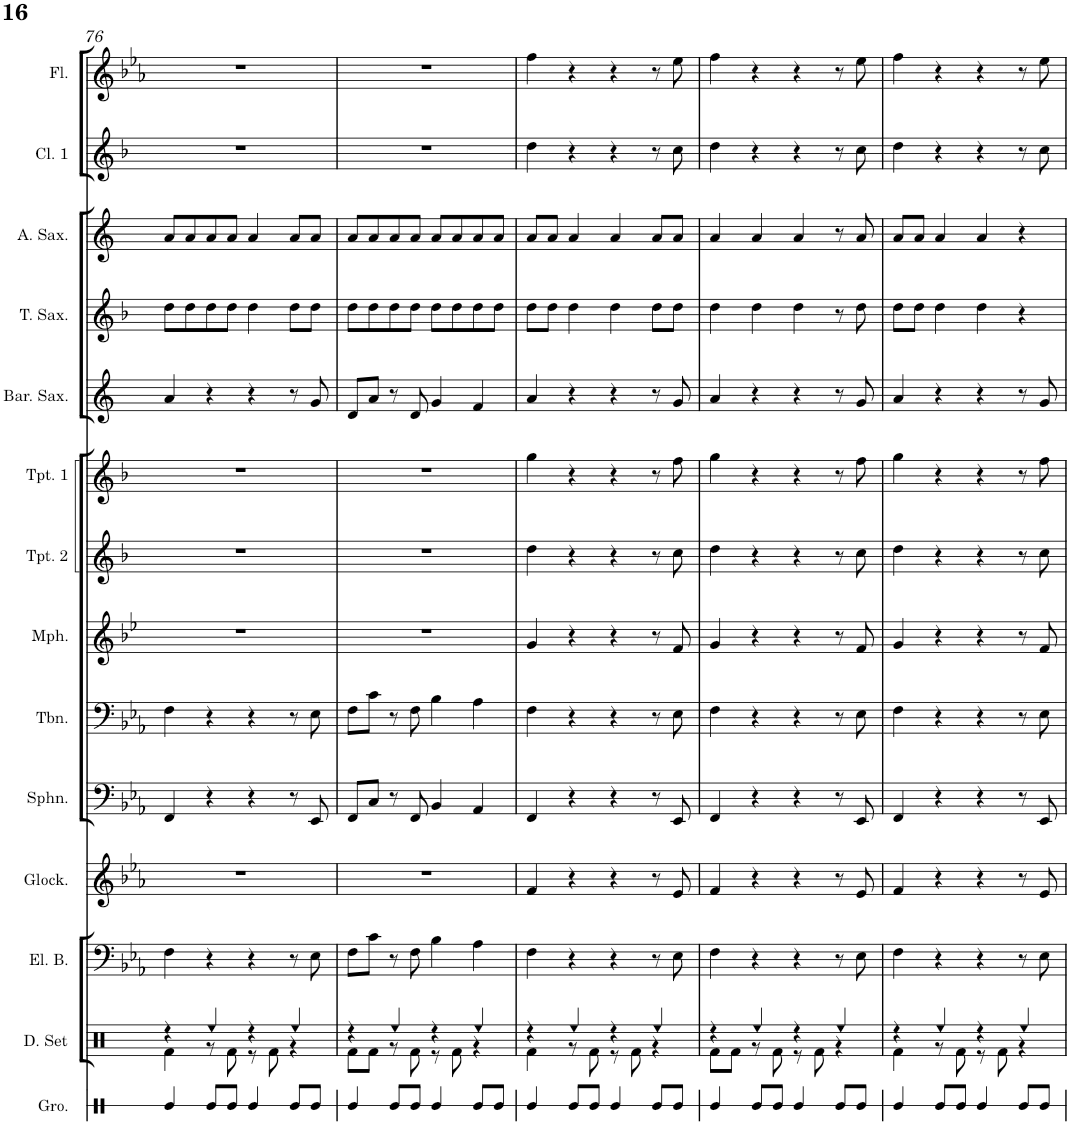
**kern	**kern	**kern	**kern	**kern	**kern	**kern	**kern	**kern	**kern	**kern	**kern	**kern	**kern
*part14	*part13	*part12	*part11	*part10	*part9	*part8	*part7	*part6	*part5	*part4	*part3	*part2	*part1
*staff14	*staff13	*staff12	*staff11	*staff10	*staff9	*staff8	*staff7	*staff6	*staff5	*staff4	*staff3	*staff2	*staff1
*I"Güiro	*I"Drumset	*I"Electric Bass	*I"Glockenspiel	*I"Sousaphone	*I"Trombone	*I"Mellophone	*I"Trumpet 2	*I"Trumpet 1	*I"Baritone Sax	*I"Tenor Sax	*I"Alto Sax	*I"Clarinet 1	*I"Flute
*I'Gro.	*I'D. Set	*I'El. B.	*I'Glock.	*I'Sphn.	*I'Tbn.	*I'Mph.	*I'Tpt. 2	*I'Tpt. 1	*I'Bar. Sax.	*I'T. Sax.	*I'A. Sax.	*I'Cl. 1	*I'Fl.
!!LO:PB:g=z
*clefX	*clefX	*clefF4	*clefG2	*clefF4	*clefF4	*clefG2	*clefG2	*clefG2	*clefG2	*clefG2	*clefG2	*clefG2	*clefG2
*	*	*Trd7c12	*Trd-14c-24	*	*	*Trd4c7	*Trd1c2	*Trd1c2	*Trd12c21	*Trd8c14	*Trd5c9	*Trd1c2	*
*k[]	*k[]	*k[b-e-a-]	*k[b-e-a-]	*k[b-e-a-]	*k[b-e-a-]	*k[b-e-]	*k[b-]	*k[b-]	*k[]	*k[b-]	*k[]	*k[b-]	*k[b-e-a-]
*M4/4	*M4/4	*M4/4	*M4/4	*M4/4	*M4/4	*M4/4	*M4/4	*M4/4	*M4/4	*M4/4	*M4/4	*M4/4	*M4/4
=76	=76	=76	=76	=76	=76	=76	=76	=76	=76	=76	=76	=76	=76
*	*^	*	*	*	*	*	*	*	*	*	*	*	*
4Re/	4r	4Rf\	4F\	1r	4FF/	4F\	1r	1r	1r	4a/	8dd\L	8a/L	1r	1r
.	.	.	.	.	.	.	.	.	.	.	8dd\	8a/	.	.
8Re/L	4Ree/	8r	4r	.	4r	4r	.	.	.	4r	8dd\	8a/	.	.
8Re/J	.	8Rf\	.	.	.	.	.	.	.	.	8dd\J	8a/J	.	.
4Re/	4r	8r	4r	.	4r	4r	.	.	.	4r	4dd\	4a/	.	.
.	.	8Rf\	.	.	.	.	.	.	.	.	.	.	.	.
8Re/L	4Ree/	4r	8r	.	8r	8r	.	.	.	8r	8dd\L	8a/L	.	.
8Re/J	.	.	8E-\	.	8EE-/	8E-\	.	.	.	8g/	8dd\J	8a/J	.	.
=77	=77	=77	=77	=77	=77	=77	=77	=77	=77	=77	=77	=77	=77	=77
4Re/	4r	8Rf\L	8F\L	1r	8FF/L	8F\L	1r	1r	1r	8d/L	8dd\L	8a/L	1r	1r
.	.	8Rf\J	8c\J	.	8C/J	8c\J	.	.	.	8a/J	8dd\	8a/	.	.
8Re/L	4Ree/	8r	8r	.	8r	8r	.	.	.	8r	8dd\	8a/	.	.
8Re/J	.	8Rf\	8F\	.	8FF/	8F\	.	.	.	8d/	8dd\J	8a/J	.	.
4Re/	4r	8r	4B-\	.	4BB-/	4B-\	.	.	.	4g/	8dd\L	8a/L	.	.
.	.	8Rf\	.	.	.	.	.	.	.	.	8dd\	8a/	.	.
8Re/L	4Ree/	4r	4A-\	.	4AA-/	4A-\	.	.	.	4f/	8dd\	8a/	.	.
8Re/J	.	.	.	.	.	.	.	.	.	.	8dd\J	8a/J	.	.
=78	=78	=78	=78	=78	=78	=78	=78	=78	=78	=78	=78	=78	=78	=78
4Re/	4r	4Rf\	4F\	4f/	4FF/	4F\	4g/	4dd\	4gg\	4a/	8dd\L	8a/L	4dd\	4ff\
.	.	.	.	.	.	.	.	.	.	.	8dd\J	8a/J	.	.
8Re/L	4Ree/	8r	4r	4r	4r	4r	4r	4r	4r	4r	4dd\	4a/	4r	4r
8Re/J	.	8Rf\	.	.	.	.	.	.	.	.	.	.	.	.
4Re/	4r	8r	4r	4r	4r	4r	4r	4r	4r	4r	4dd\	4a/	4r	4r
.	.	8Rf\	.	.	.	.	.	.	.	.	.	.	.	.
8Re/L	4Ree/	4r	8r	8r	8r	8r	8r	8r	8r	8r	8dd\L	8a/L	8r	8r
8Re/J	.	.	8E-\	8e-/	8EE-/	8E-\	8f/	8cc\	8ff\	8g/	8dd\J	8a/J	8cc\	8ee-\
=79	=79	=79	=79	=79	=79	=79	=79	=79	=79	=79	=79	=79	=79	=79
4Re/	4r	8Rf\L	4F\	4f/	4FF/	4F\	4g/	4dd\	4gg\	4a/	4dd\	4a/	4dd\	4ff\
.	.	8Rf\J	.	.	.	.	.	.	.	.	.	.	.	.
8Re/L	4Ree/	8r	4r	4r	4r	4r	4r	4r	4r	4r	4dd\	4a/	4r	4r
8Re/J	.	8Rf\	.	.	.	.	.	.	.	.	.	.	.	.
4Re/	4r	8r	4r	4r	4r	4r	4r	4r	4r	4r	4dd\	4a/	4r	4r
.	.	8Rf\	.	.	.	.	.	.	.	.	.	.	.	.
8Re/L	4Ree/	4r	8r	8r	8r	8r	8r	8r	8r	8r	8r	8r	8r	8r
8Re/J	.	.	8E-\	8e-/	8EE-/	8E-\	8f/	8cc\	8ff\	8g/	8dd\	8a/	8cc\	8ee-\
=80	=80	=80	=80	=80	=80	=80	=80	=80	=80	=80	=80	=80	=80	=80
4Re/	4r	4Rf\	4F\	4f/	4FF/	4F\	4g/	4dd\	4gg\	4a/	8dd\L	8a/L	4dd\	4ff\
.	.	.	.	.	.	.	.	.	.	.	8dd\J	8a/J	.	.
8Re/L	4Ree/	8r	4r	4r	4r	4r	4r	4r	4r	4r	4dd\	4a/	4r	4r
8Re/J	.	8Rf\	.	.	.	.	.	.	.	.	.	.	.	.
4Re/	4r	8r	4r	4r	4r	4r	4r	4r	4r	4r	4dd\	4a/	4r	4r
.	.	8Rf\	.	.	.	.	.	.	.	.	.	.	.	.
8Re/L	4Ree/	4r	8r	8r	8r	8r	8r	8r	8r	8r	4r	4r	8r	8r
8Re/J	.	.	8E-\	8e-/	8EE-/	8E-\	8f/	8cc\	8ff\	8g/	.	.	8cc\	8ee-\
*	*v	*v	*	*	*	*	*	*	*	*	*	*	*	*
=	=	=	=	=	=	=	=	=	=	=	=	=	=
*-	*-	*-	*-	*-	*-	*-	*-	*-	*-	*-	*-	*-	*-
